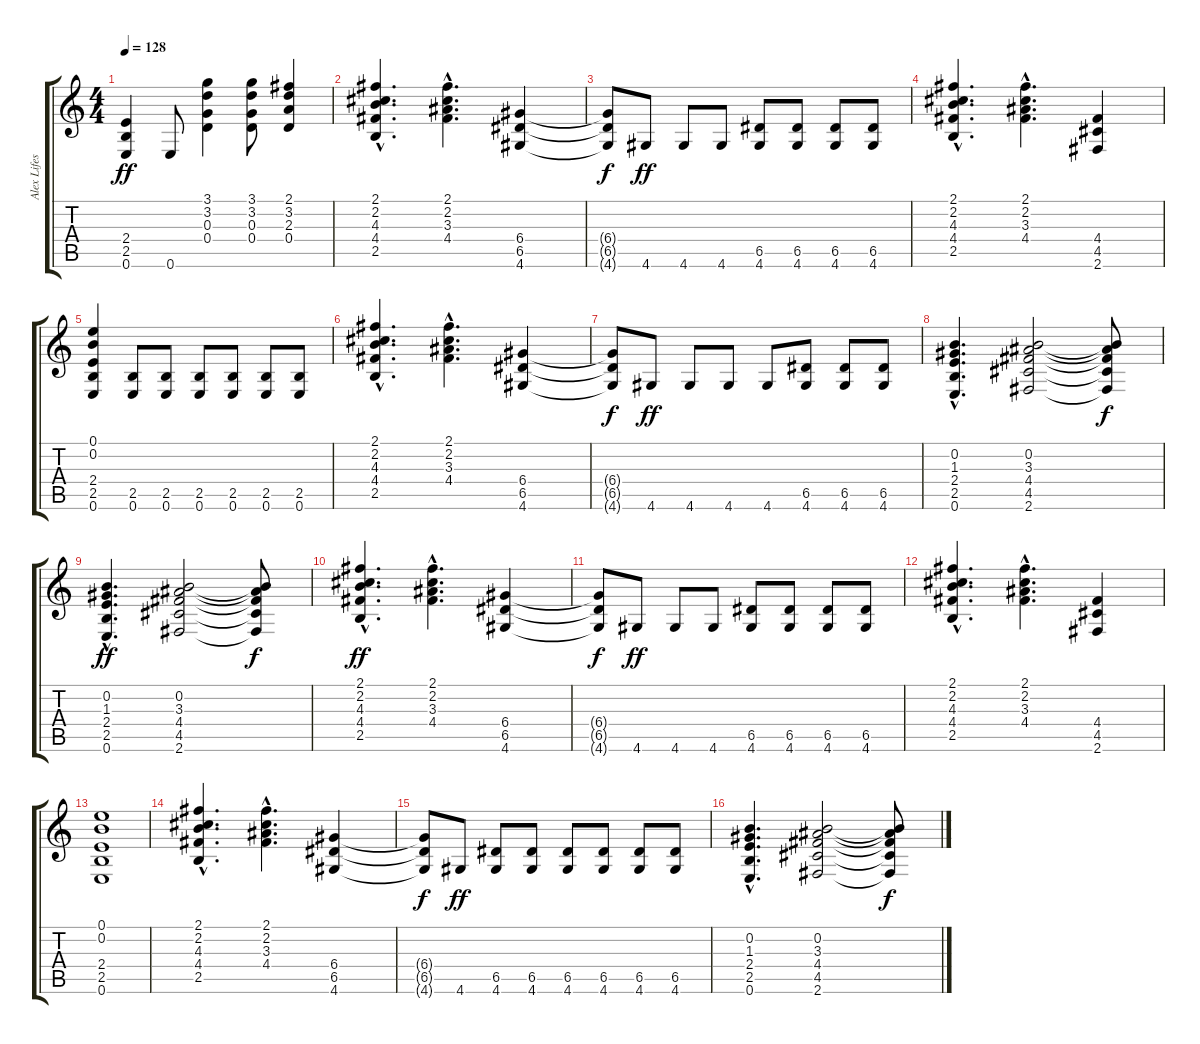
\track ("Alex Lifeson II" "Alex Lifes") {instrument overdrivenguitar}
\staff {score tabs}
\tuning (E4 B3 G3 D3 A2 E2) {hide}
\ts (4 4)
\tempo 128
\clef g2
\ks c
(2.4 2.5 0.6).4{dy ff} 0.6.8 (3.1 3.2 0.3 0.4).4 (3.1 3.2 0.3 0.4).8 (2.1 3.2 2.3 0.4).4 |
(2.1{hac} 2.2{hac} 4.3{hac} 4.4{hac} 2.5{hac}).4{d} (2.1{hac} 2.2{hac} 3.3{hac} 4.4{hac}).4{d} (6.4 6.5 4.6).4 |
(6.4{t} 6.5{t} 4.6{t}).8{dy f} 4.6.8{dy ff} 4.6.8 4.6.8 (6.5 4.6).8 (6.5 4.6).8 (6.5 4.6).8 (6.5 4.6).8 |
(2.1{hac} 2.2{hac} 4.3{hac} 4.4{hac} 2.5{hac}).4{d} (2.1{hac} 2.2{hac} 3.3{hac} 4.4{hac}).4{d} (4.4 4.5 2.6).4 |
(0.1 0.2 2.4 2.5 0.6).4 (2.5 0.6).8 (2.5 0.6).8 (2.5 0.6).8 (2.5 0.6).8 (2.5 0.6).8 (2.5 0.6).8 |
(2.1{hac} 2.2{hac} 4.3{hac} 4.4{hac} 2.5{hac}).4{d} (2.1{hac} 2.2{hac} 3.3{hac} 4.4{hac}).4{d} (6.4 6.5 4.6).4 |
(6.4{t} 6.5{t} 4.6{t}).8{dy f} 4.6.8{dy ff} 4.6.8 4.6.8 4.6.8 (6.5 4.6).8 (6.5 4.6).8 (6.5 4.6).8 |
(0.2{hac} 1.3{hac} 2.4{hac} 2.5{hac} 0.6{hac}).4{d} (0.2 3.3 4.4 4.5 2.6).2 (0.2{t} 3.3{t} 4.4{t} 4.5{t} 2.6{t}).8{dy f} |
(0.2{hac} 1.3{hac} 2.4{hac} 2.5{hac} 0.6{hac}).4{d dy ff} (0.2 3.3 4.4 4.5 2.6).2 (0.2{t} 3.3{t} 4.4{t} 4.5{t} 2.6{t}).8{dy f} |
(2.1{hac} 2.2{hac} 4.3{hac} 4.4{hac} 2.5{hac}).4{d dy ff} (2.1{hac} 2.2{hac} 3.3{hac} 4.4{hac}).4{d} (6.4 6.5 4.6).4 |
(6.4{t} 6.5{t} 4.6{t}).8{dy f} 4.6.8{dy ff} 4.6.8 4.6.8 (6.5 4.6).8 (6.5 4.6).8 (6.5 4.6).8 (6.5 4.6).8 |
(2.1{hac} 2.2{hac} 4.3{hac} 4.4{hac} 2.5{hac}).4{d} (2.1{hac} 2.2{hac} 3.3{hac} 4.4{hac}).4{d} (4.4 4.5 2.6).4 |
(0.1 0.2 2.4 2.5 0.6).1 |
(2.1{hac} 2.2{hac} 4.3{hac} 4.4{hac} 2.5{hac}).4{d} (2.1{hac} 2.2{hac} 3.3{hac} 4.4{hac}).4{d} (6.4 6.5 4.6).4 |
(6.4{t} 6.5{t} 4.6{t}).8{dy f} 4.6.8{dy ff} (6.5 4.6).8 (6.5 4.6).8 (6.5 4.6).8 (6.5 4.6).8 (6.5 4.6).8 (6.5 4.6).8 |
(0.2{hac} 1.3{hac} 2.4{hac} 2.5{hac} 0.6{hac}).4{d} (0.2 3.3 4.4 4.5 2.6).2 (0.2{t} 3.3{t} 4.4{t} 4.5{t} 2.6{t}).8{dy f}
